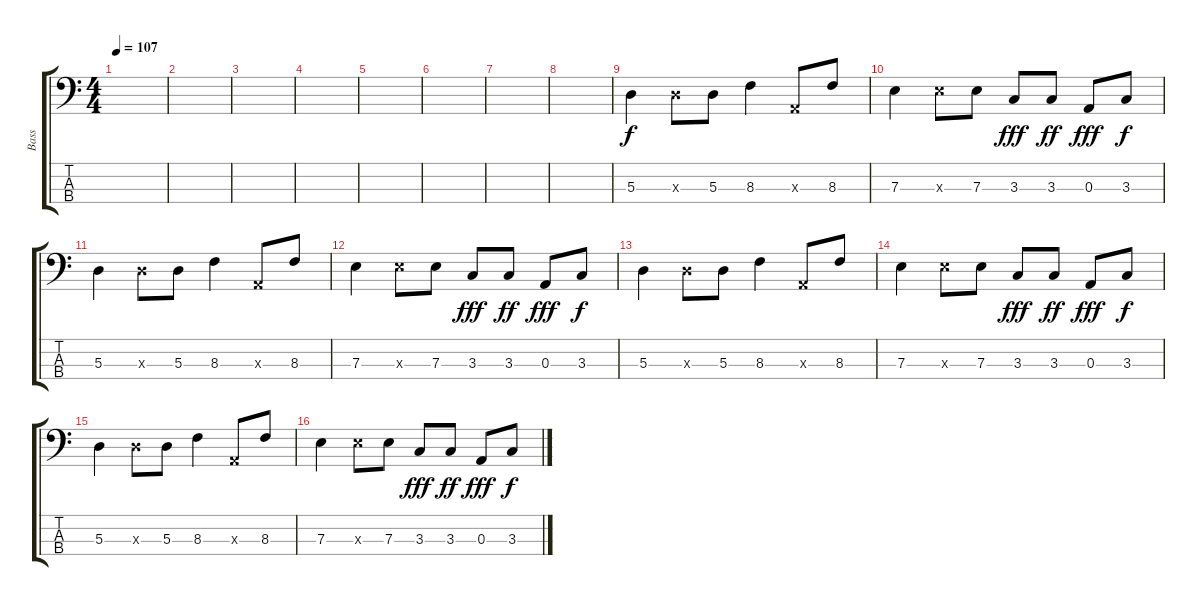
\track ("Bass" "Bass") {instrument electricbassfinger}
\staff {score tabs}
\tuning (G2 D2 A1 E1) {hide}
\ts (4 4)
\tempo 107
\clef f4
\ks c
|
|
|
|
|
|
|
|
5.3.4 5.3{x}.8 5.3.8 8.3.4 0.3{x}.8 8.3.8 |
7.3.4 7.3{x}.8 7.3.8 3.3.8{dy fff} 3.3.8{dy ff} 0.3.8{dy fff} 3.3.8{dy f} |
5.3.4 5.3{x}.8 5.3.8 8.3.4 0.3{x}.8 8.3.8 |
7.3.4 7.3{x}.8 7.3.8 3.3.8{dy fff} 3.3.8{dy ff} 0.3.8{dy fff} 3.3.8{dy f} |
5.3.4 5.3{x}.8 5.3.8 8.3.4 0.3{x}.8 8.3.8 |
7.3.4 7.3{x}.8 7.3.8 3.3.8{dy fff} 3.3.8{dy ff} 0.3.8{dy fff} 3.3.8{dy f} |
5.3.4 5.3{x}.8 5.3.8 8.3.4 0.3{x}.8 8.3.8 |
7.3.4 7.3{x}.8 7.3.8 3.3.8{dy fff} 3.3.8{dy ff} 0.3.8{dy fff} 3.3.8{dy f}
